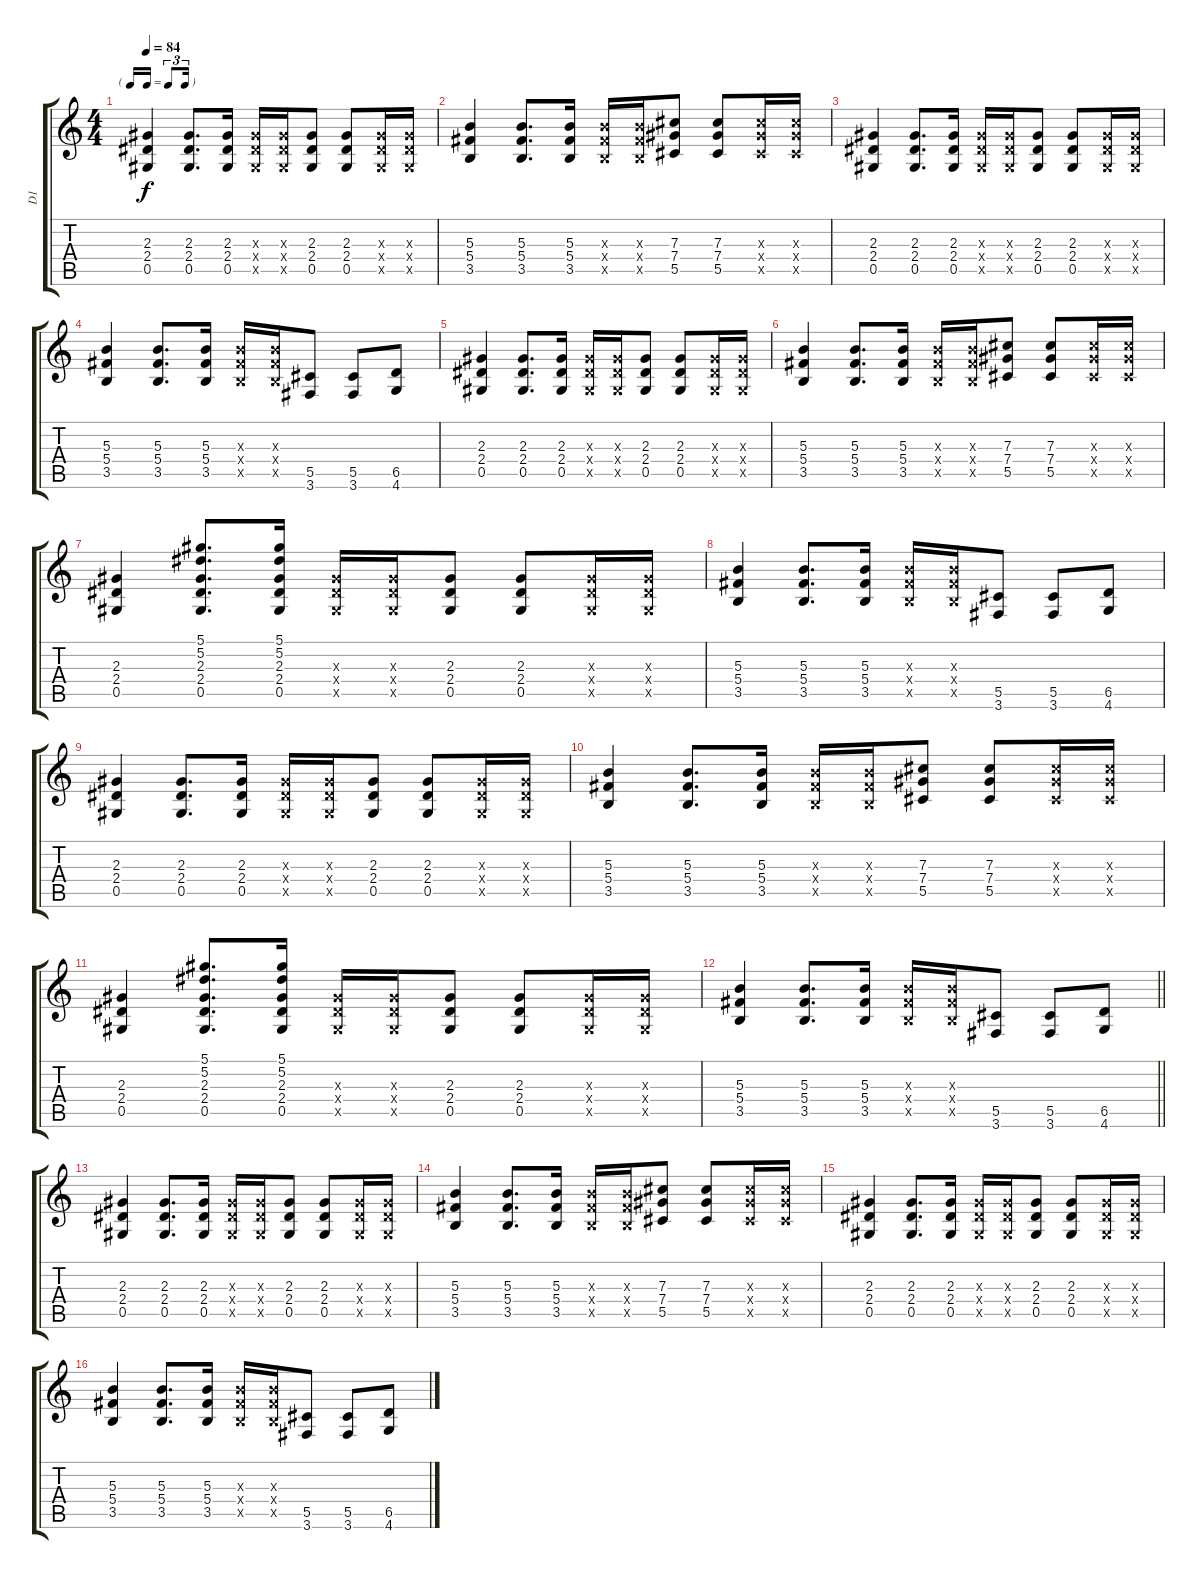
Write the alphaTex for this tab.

\track ("D1" "D1") {instrument distortionguitar}
\staff {score tabs}
\tuning (Eb4 Bb3 Gb3 Db3 Ab2 Eb2) {hide}
\ts (4 4)
\tf triplet16th
\section ("" " ")
\tempo 84
\clef g2
\ks c
(2.3 2.4 0.5).4{dy f} (2.3 2.4 0.5).8{d} (2.3 2.4 0.5).16 (2.3{x} 2.4{x} 0.5{x}).16 (2.3{x} 2.4{x} 0.5{x}).16 (2.3 2.4 0.5).8 (2.3 2.4 0.5).8 (2.3{x} 2.4{x} 0.5{x}).16 (2.3{x} 2.4{x} 0.5{x}).16 |
(5.3 5.4 3.5).4 (5.3 5.4 3.5).8{d} (5.3 5.4 3.5).16 (5.3{x} 5.4{x} 3.5{x}).16 (5.3{x} 5.4{x} 3.5{x}).16 (7.3 7.4 5.5).8 (7.3 7.4 5.5).8 (7.3{x} 7.4{x} 5.5{x}).16 (7.3{x} 7.4{x} 5.5{x}).16 |
(2.3 2.4 0.5).4 (2.3 2.4 0.5).8{d} (2.3 2.4 0.5).16 (2.3{x} 2.4{x} 0.5{x}).16 (2.3{x} 2.4{x} 0.5{x}).16 (2.3 2.4 0.5).8 (2.3 2.4 0.5).8 (2.3{x} 2.4{x} 0.5{x}).16 (2.3{x} 2.4{x} 0.5{x}).16 |
(5.3 5.4 3.5).4 (5.3 5.4 3.5).8{d} (5.3 5.4 3.5).16 (5.3{x} 5.4{x} 3.5{x}).16 (5.3{x} 5.4{x} 3.5{x}).16 (5.5 3.6).8 (5.5 3.6).8 (6.5 4.6).8 |
(2.3 2.4 0.5).4 (2.3 2.4 0.5).8{d} (2.3 2.4 0.5).16 (2.3{x} 2.4{x} 0.5{x}).16 (2.3{x} 2.4{x} 0.5{x}).16 (2.3 2.4 0.5).8 (2.3 2.4 0.5).8 (2.3{x} 2.4{x} 0.5{x}).16 (2.3{x} 2.4{x} 0.5{x}).16 |
(5.3 5.4 3.5).4 (5.3 5.4 3.5).8{d} (5.3 5.4 3.5).16 (5.3{x} 5.4{x} 3.5{x}).16 (5.3{x} 5.4{x} 3.5{x}).16 (7.3 7.4 5.5).8 (7.3 7.4 5.5).8 (7.3{x} 7.4{x} 5.5{x}).16 (7.3{x} 7.4{x} 5.5{x}).16 |
(2.3 2.4 0.5).4 (5.1 5.2 2.3 2.4 0.5).8{d} (5.1 5.2 2.3 2.4 0.5).16 (2.3{x} 2.4{x} 0.5{x}).16 (2.3{x} 2.4{x} 0.5{x}).16 (2.3 2.4 0.5).8 (2.3 2.4 0.5).8 (2.3{x} 2.4{x} 0.5{x}).16 (2.3{x} 2.4{x} 0.5{x}).16 |
(5.3 5.4 3.5).4 (5.3 5.4 3.5).8{d} (5.3 5.4 3.5).16 (5.3{x} 5.4{x} 3.5{x}).16 (5.3{x} 5.4{x} 3.5{x}).16 (5.5 3.6).8 (5.5 3.6).8 (6.5 4.6).8 |
(2.3 2.4 0.5).4 (2.3 2.4 0.5).8{d} (2.3 2.4 0.5).16 (2.3{x} 2.4{x} 0.5{x}).16 (2.3{x} 2.4{x} 0.5{x}).16 (2.3 2.4 0.5).8 (2.3 2.4 0.5).8 (2.3{x} 2.4{x} 0.5{x}).16 (2.3{x} 2.4{x} 0.5{x}).16 |
(5.3 5.4 3.5).4 (5.3 5.4 3.5).8{d} (5.3 5.4 3.5).16 (5.3{x} 5.4{x} 3.5{x}).16 (5.3{x} 5.4{x} 3.5{x}).16 (7.3 7.4 5.5).8 (7.3 7.4 5.5).8 (7.3{x} 7.4{x} 5.5{x}).16 (7.3{x} 7.4{x} 5.5{x}).16 |
(2.3 2.4 0.5).4 (5.1 5.2 2.3 2.4 0.5).8{d} (5.1 5.2 2.3 2.4 0.5).16 (2.3{x} 2.4{x} 0.5{x}).16 (2.3{x} 2.4{x} 0.5{x}).16 (2.3 2.4 0.5).8 (2.3 2.4 0.5).8 (2.3{x} 2.4{x} 0.5{x}).16 (2.3{x} 2.4{x} 0.5{x}).16 |
\barLineRight lightlight
(5.3 5.4 3.5).4 (5.3 5.4 3.5).8{d} (5.3 5.4 3.5).16 (5.3{x} 5.4{x} 3.5{x}).16 (5.3{x} 5.4{x} 3.5{x}).16 (5.5 3.6).8 (5.5 3.6).8 (6.5 4.6).8 |
\section ("" " ")
(2.3 2.4 0.5).4 (2.3 2.4 0.5).8{d} (2.3 2.4 0.5).16 (2.3{x} 2.4{x} 0.5{x}).16 (2.3{x} 2.4{x} 0.5{x}).16 (2.3 2.4 0.5).8 (2.3 2.4 0.5).8 (2.3{x} 2.4{x} 0.5{x}).16 (2.3{x} 2.4{x} 0.5{x}).16 |
(5.3 5.4 3.5).4 (5.3 5.4 3.5).8{d} (5.3 5.4 3.5).16 (5.3{x} 5.4{x} 3.5{x}).16 (5.3{x} 5.4{x} 3.5{x}).16 (7.3 7.4 5.5).8 (7.3 7.4 5.5).8 (7.3{x} 7.4{x} 5.5{x}).16 (7.3{x} 7.4{x} 5.5{x}).16 |
(2.3 2.4 0.5).4 (2.3 2.4 0.5).8{d} (2.3 2.4 0.5).16 (2.3{x} 2.4{x} 0.5{x}).16 (2.3{x} 2.4{x} 0.5{x}).16 (2.3 2.4 0.5).8 (2.3 2.4 0.5).8 (2.3{x} 2.4{x} 0.5{x}).16 (2.3{x} 2.4{x} 0.5{x}).16 |
(5.3 5.4 3.5).4 (5.3 5.4 3.5).8{d} (5.3 5.4 3.5).16 (5.3{x} 5.4{x} 3.5{x}).16 (5.3{x} 5.4{x} 3.5{x}).16 (5.5 3.6).8 (5.5 3.6).8 (6.5 4.6).8
